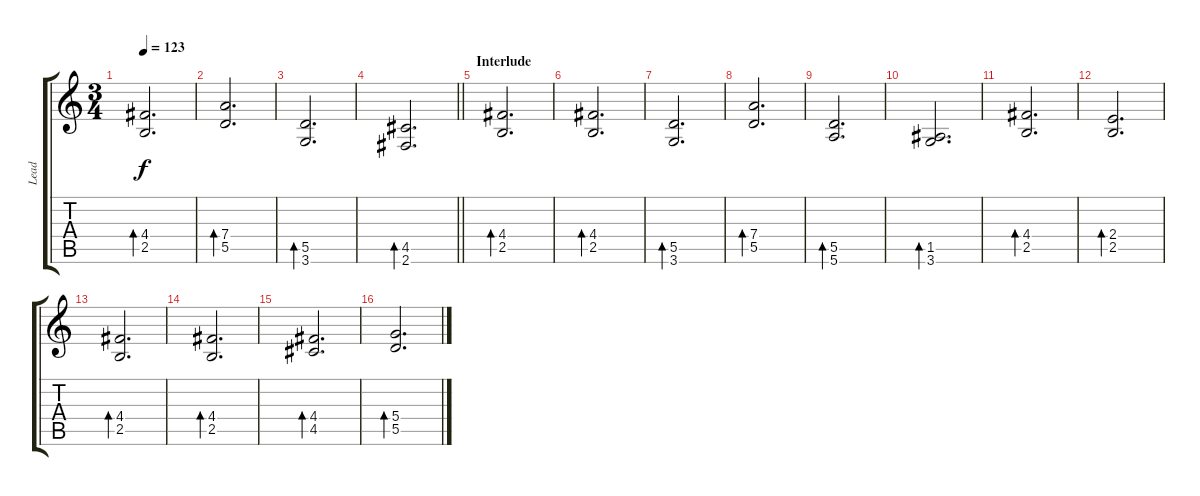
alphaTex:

\track ("Lead" "Lead") {instrument acousticguitarsteel}
\staff {score tabs}
\tuning (E4 B3 G3 D3 A2 E2) {hide}
\ts (3 4)
\tempo 123
\clef g2
\ks c
(4.4 2.5).2{d bd 120 dy f} |
(7.4 5.5).2{d bd 120} |
(5.5 3.6).2{d bd 120} |
\barLineRight lightlight
(4.5 2.6).2{d bd 120} |
\section ("" "Interlude")
(4.4 2.5).2{d bd 120} |
(4.4 2.5).2{d bd 120} |
(5.5 3.6).2{d bd 120} |
(7.4 5.5).2{d bd 120} |
(5.5 5.6).2{d bd 120} |
(1.5 3.6).2{d bd 120} |
(4.4 2.5).2{d bd 120} |
(2.4 2.5).2{d bd 120} |
(4.4 2.5).2{d bd 120} |
(4.4 2.5).2{d bd 120} |
(4.4 4.5).2{d bd 120} |
(5.4 5.5).2{d bd 120}
